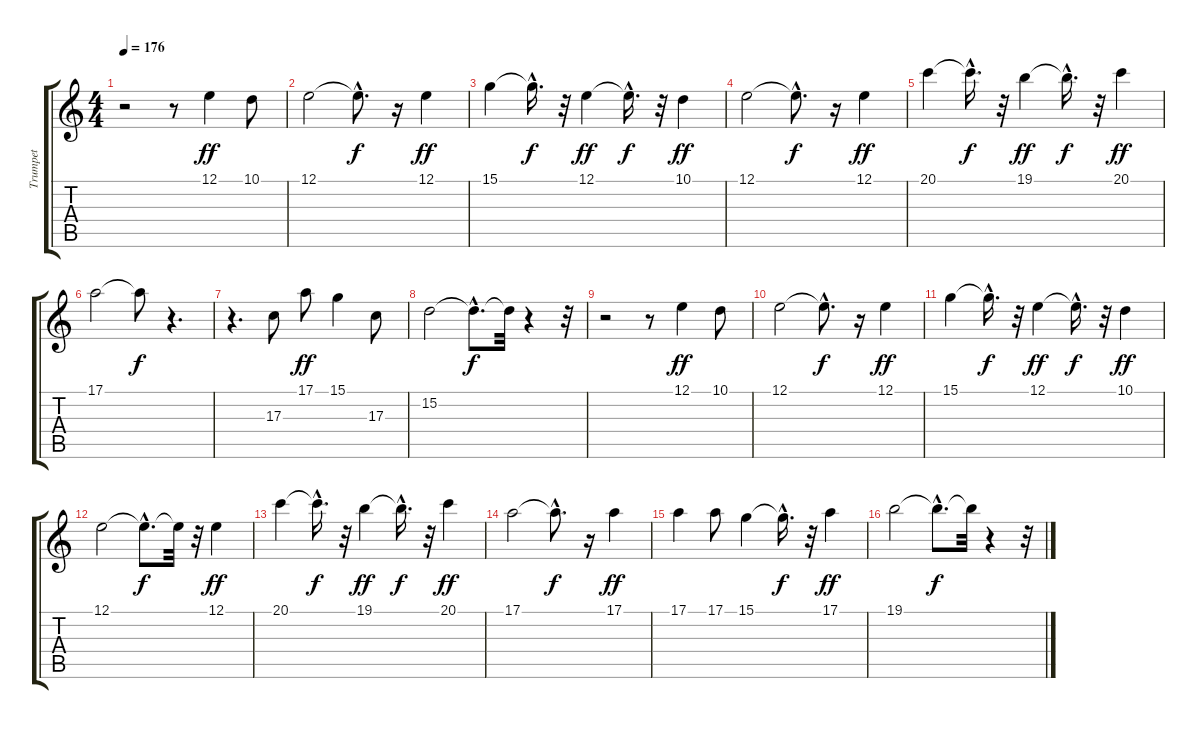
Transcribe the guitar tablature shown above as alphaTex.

\track ("Trumpet" "Trumpet") {instrument trumpet}
\staff {score tabs}
\tuning (E4 B3 G3 D3 A2 E2) {hide}
\ts (4 4)
\tempo 176
\clef g2
\ks c
r.2{dy ff} r.8 12.1.4 10.1.8 |
12.1.2 12.1{hac t}.8{d dy f} r.16 12.1.4{dy ff} |
15.1.4 15.1{hac t}.16{d dy f} r.32 12.1.4{dy ff} 12.1{hac t}.16{d dy f} r.32 10.1.4{dy ff} |
12.1.2 12.1{hac t}.8{d dy f} r.16 12.1.4{dy ff} |
20.1.4 20.1{hac t}.16{d dy f} r.32 19.1.4{dy ff} 19.1{hac t}.16{d dy f} r.32 20.1.4{dy ff} |
17.1.2 17.1{t}.8{dy f} r.4{d} |
r.4{d} 17.3.8 17.1.8{dy ff} 15.1.4 17.3.8 |
15.2.2 15.2{hac t}.8{d dy f} 15.2{t}.32 r.4 r.32 |
r.2 r.8 12.1.4{dy ff} 10.1.8 |
12.1.2 12.1{hac t}.8{d dy f} r.16 12.1.4{dy ff} |
15.1.4 15.1{hac t}.16{d dy f} r.32 12.1.4{dy ff} 12.1{hac t}.16{d dy f} r.32 10.1.4{dy ff} |
12.1.2 12.1{hac t}.8{d dy f} 12.1{t}.32 r.32 12.1.4{dy ff} |
20.1.4 20.1{hac t}.16{d dy f} r.32 19.1.4{dy ff} 19.1{hac t}.16{d dy f} r.32 20.1.4{dy ff} |
17.1.2 17.1{hac t}.8{d dy f} r.16 17.1.4{dy ff} |
17.1.4 17.1.8 15.1.4 15.1{hac t}.16{d dy f} r.32 17.1.4{dy ff} |
19.1.2 19.1{hac t}.8{d dy f} 19.1{t}.32 r.4 r.32
